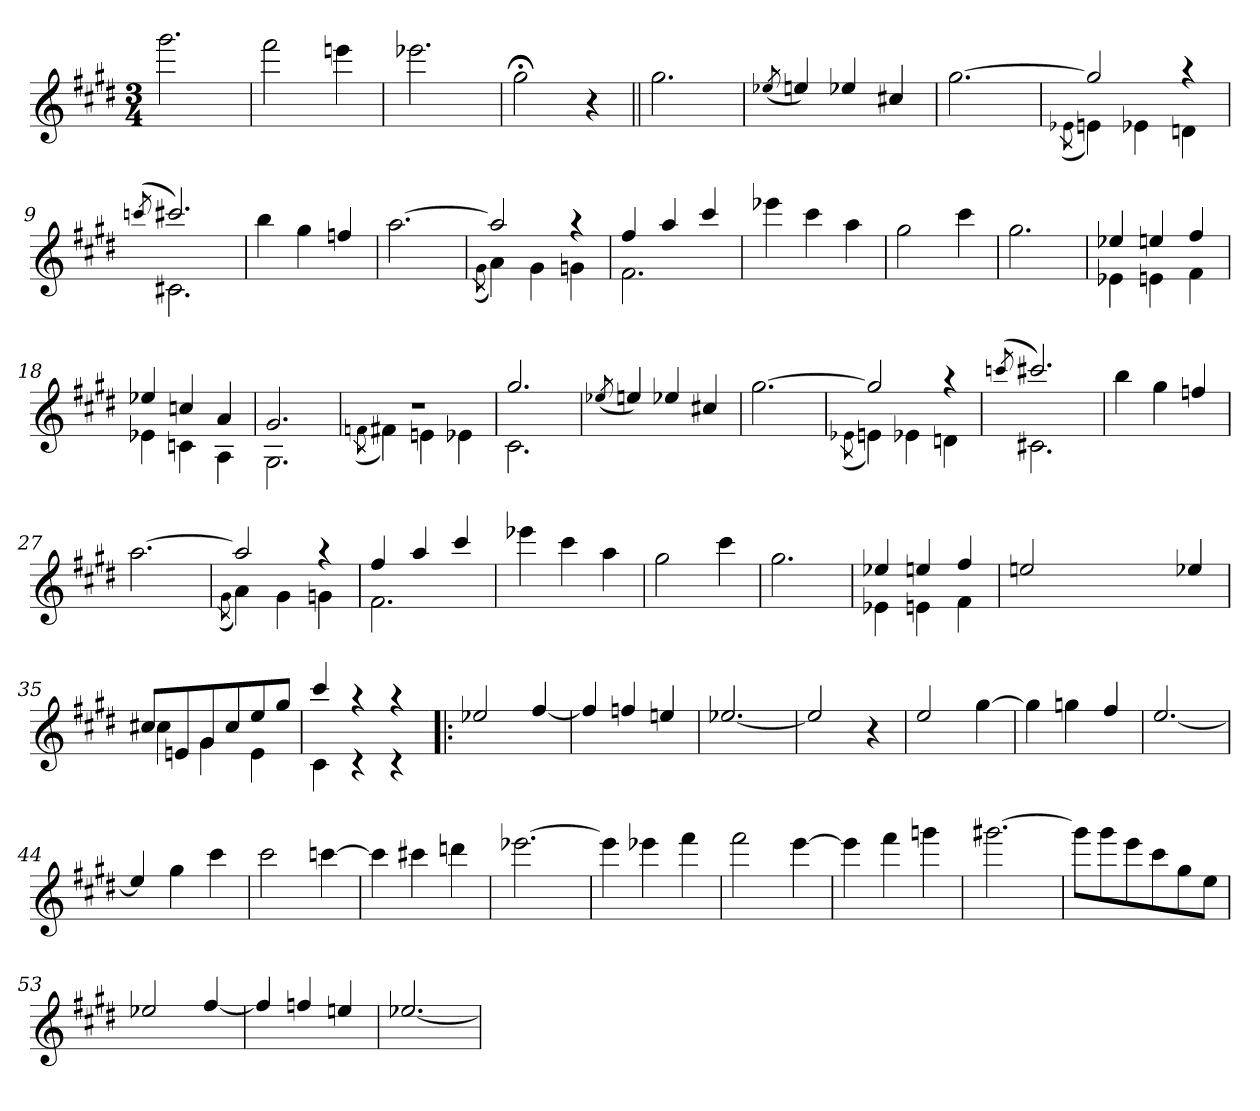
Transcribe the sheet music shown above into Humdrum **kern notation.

**kern
*part1
*staff1
*clefG2
*k[f#c#g#d#]
*E:
*M3/4
=1
2.ggg#\
=2
2fff#\
4eeen\
=3
2.eee-X\
=4
2gg#;<\
4r
!!LO:LB:g=z
=5||
2.gg#\
=6
(<8qee-X/
4een/)
4ee-X/
4cc#X/
=7
[2.gg#\
=8
*^
.	(>8qe-X\
2gg#/]	4en\)
.	4e-X\
4raa	4dn\
=9	=9
(<8qcccn/	.
2.ccc#X/)	2.c#X\
*v	*v
=10
4bb\
4gg#\
4ffn/
!!LO:LB:g=z
=11
[2.aa\
=12
*^
.	(>8qg#\
2aa/]	4a\)
.	4g#\
4raa	4gn\
=13	=13
4ff#/	2.f#\
4aa/	.
4ccc#/	.
*v	*v
=14
4eee-X\
4ccc#\
4aa\
=15
2gg#\
4ccc#\
=16
2.gg#\
!!LO:LB:g=z
=17
*^
4ee-X/	4e-X\
4een/	4en\
4ff#/	4f#\
=18	=18
4ee-X/	4e-X\
4ccn/	4cn\
4a/	4A\
=19	=19
2.g#/	2.G#\
=20	=20
.	(>8qfn\
2.r	4f#X\)
.	4en\
.	4e-X\
=21	=21
2.gg#/	2.c#\
*v	*v
=22
(<8qee-X/
4een/)
4ee-X/
4cc#X/
!!LO:LB:g=z
=23
[2.gg#\
=24
*^
.	(>8qe-X\
2gg#/]	4en\)
.	4e-X\
4raa	4dn\
=25	=25
(<8qcccn/	.
2.ccc#X/)	2.c#X\
*v	*v
=26
4bb\
4gg#\
4ffn/
=27
[2.aa\
=28
*^
.	(>8qg#\
2aa/]	4a\)
.	4g#\
4raa	4gn\
!!LO:LB:g=z	!!
=29	=29
4ff#/	2.f#\
4aa/	.
4ccc#/	.
*v	*v
=30
4eee-X\
4ccc#\
4aa\
=31
2gg#\
4ccc#\
=32
2.gg#\
=33
*^
4ee-X/	4e-X\
4een/	4en\
4ff#/	4f#\
*v	*v
=34
2een/
4ryy
2ryy
4ee-X/
!!LO:LB:g=z
=35
*^
8cc#X/L	4cc#\
8en/	.
8g#/	4g#\
8cc#/	.
8ee/	4e\
8gg#/J	.
=36	=36
4ccc#/	4c#\
4raa	4rc
4raa	4rc
*v	*v
=37!|:
2ee-X/
[4ff#/
=38
4ff#/]
4ffn/
4een/
=39
[2.ee-X/
=40
2ee-/]
4r
!!LO:LB:g=z
=41
2ee/
[4gg#\
=42
4gg#\]
4ggn\
4ff#/
=43
[2.ee/
=44
4ee/]
4gg#\
4ccc#\
=45
2ccc#\
[4cccn\
=46
4ccc\]
4ccc#X\
4dddn\
!!LO:LB:g=z
=47
[2.eee-X\
=48
4eee-\]
4eee-X\
4fff#\
=49
2fff#\
[4eee\
=50
4eeen\]
4fff#\
4gggn\
=51
[2.ggg#X\
=52
8ggg#\L]
8ggg#\
8eee\
8ccc#\
8gg#\
8ee\J
!!LO:PB:g=z
=53
2ee-X/
[4ff#/
=54
4ff#/]
4ffn/
4een/
=55
[2.ee-X/
=
*-
